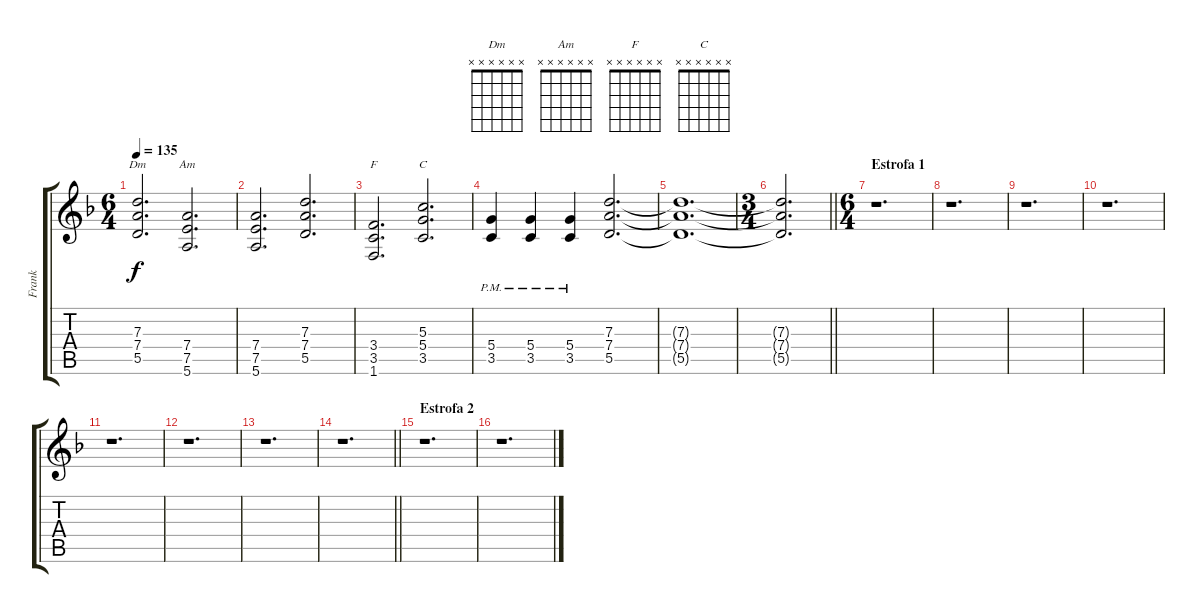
\track ("Frank" "Frank") {instrument distortionguitar}
\staff {score tabs}
\tuning (E4 B3 G3 D3 A2 E2) {hide}
\chord ("Dm" x x x x x x)
\chord ("Am" x x x x x x)
\chord ("F" x x x x x x)
\chord ("C" x x x x x x)
\ts (6 4)
\tempo 135
\clef g2
\ks dminor
(7.3 7.4 5.5).2{d ch "Dm" dy f} (7.4 7.5 5.6).2{d ch "Am"} |
(7.4 7.5 5.6).2{d} (7.3 7.4 5.5).2{d} |
(3.4 3.5 1.6).2{d ch "F"} (5.3 5.4 3.5).2{d ch "C"} |
(5.4{pm} 3.5{pm}).4 (5.4{pm} 3.5{pm}).4 (5.4{pm} 3.5{pm}).4 (7.3 7.4 5.5).2{d} |
(7.3{t} 7.4{t} 5.5{t}).1{d} |
\ts (3 4)
\barLineRight lightlight
(7.3{t} 7.4{t} 5.5{t}).2{d} |
\ts (6 4)
\section ("" "Estrofa 1")
r.1{d} |
r.1{d} |
r.1{d} |
r.1{d} |
r.1{d} |
r.1{d} |
r.1{d} |
\barLineRight lightlight
r.1{d} |
\section ("" "Estrofa 2")
r.1{d} |
r.1{d}
